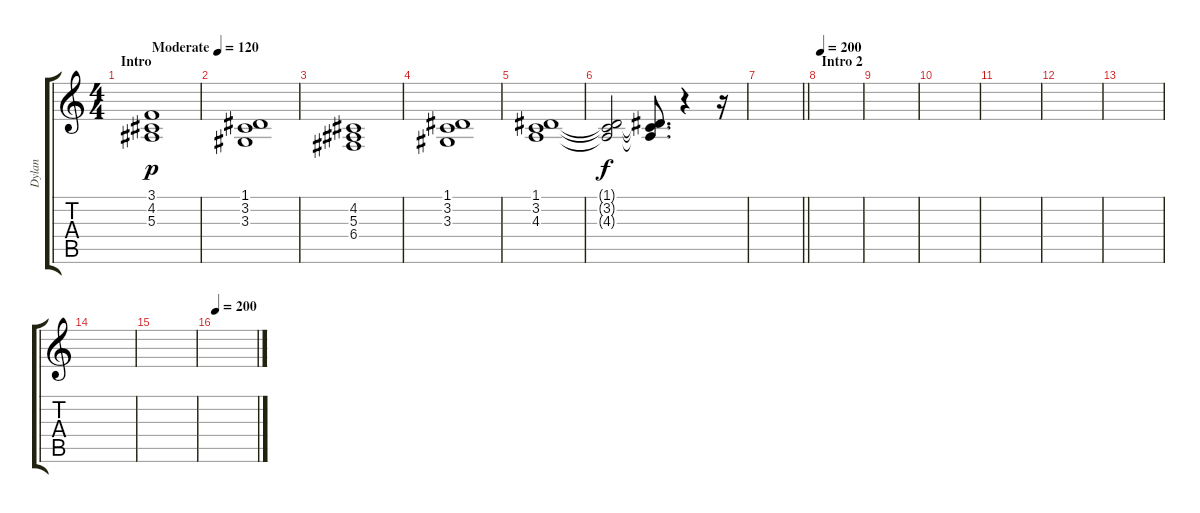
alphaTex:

\track ("Dylan" "Dylan") {instrument lead1square}
\staff {score tabs}
\tuning (D4 A3 F3 C3 G2 D2) {hide}
\ts (4 4)
\section ("" "Intro")
\tempo (120 "Moderate")
\clef g2
\ks c
(3.1 4.2 5.3).1{dy p instrument lead1square} |
(1.1 3.2 3.3).1{volume 16} |
(4.2 5.3 6.4).1 |
(1.1 3.2 3.3).1 |
(1.1 3.2 4.3).1{volume 16} |
(1.1{t} 3.2{t} 4.3{t}).2{dy f} (1.1{t} 3.2{t} 4.3{t}).8{d} r.4 r.16 |
\barLineRight lightlight
|
\section ("" "Intro 2")
\tempo 200
|
|
|
|
|
|
|
|
\tempo 200
